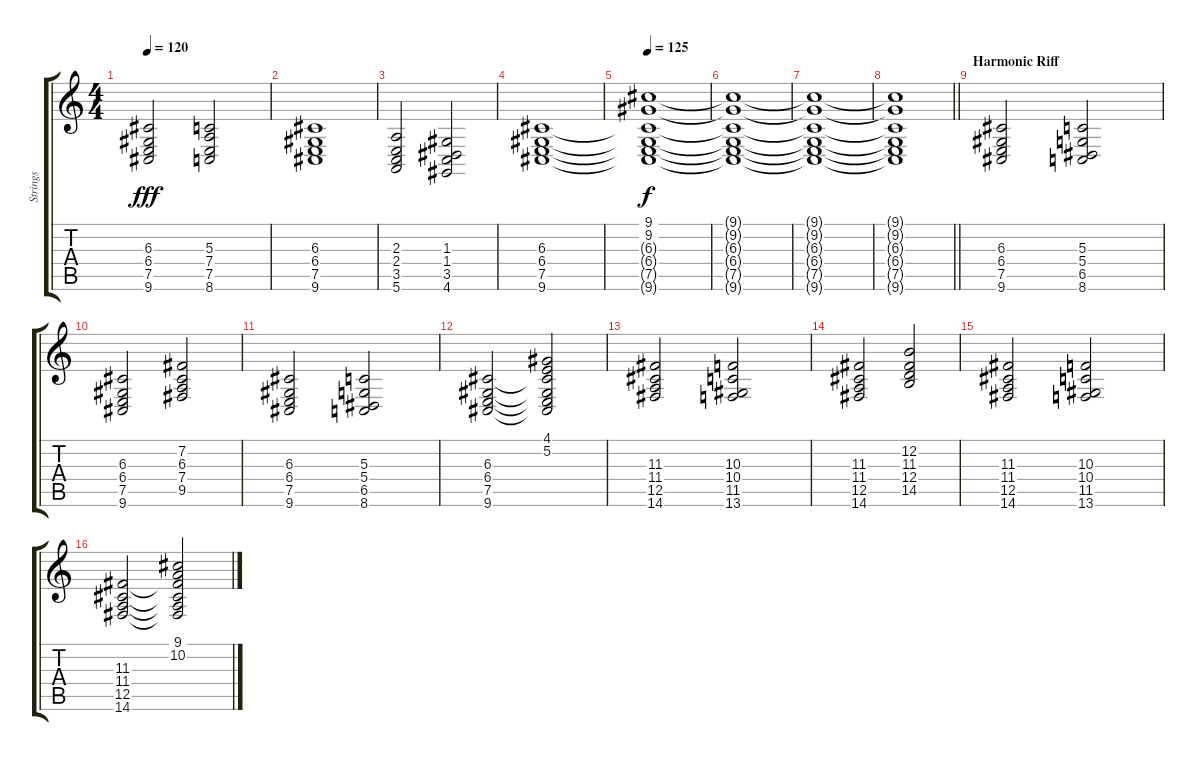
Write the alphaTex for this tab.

\track ("Strings" "Strings") {instrument stringensemble1}
\staff {score tabs}
\tuning (E4 B3 G3 D3 A2 E2) {hide}
\ts (4 4)
\tempo 120
\clef g2
\ks c
(6.3 6.4 7.5 9.6).2{dy fff} (5.3 7.4 7.5 8.6).2 |
(6.3 6.4 7.5 9.6).1 |
(2.3 2.4 3.5 5.6).2 (1.3 1.4 3.5 4.6).2 |
(6.3 6.4 7.5 9.6).1 |
\tempo 125
(9.1 9.2 6.3{t} 6.4{t} 7.5{t} 9.6{t}).1{dy f} |
(9.1{t} 9.2{t} 6.3{t} 6.4{t} 7.5{t} 9.6{t}).1 |
(9.1{t} 9.2{t} 6.3{t} 6.4{t} 7.5{t} 9.6{t}).1 |
\barLineRight lightlight
(9.1{t} 9.2{t} 6.3{t} 6.4{t} 7.5{t} 9.6{t}).1 |
\section ("" "Harmonic Riff")
(6.3 6.4 7.5 9.6).2 (5.3 5.4 6.5 8.6).2 |
(6.3 6.4 7.5 9.6).2 (7.2 6.3 7.4 9.5).2 |
(6.3 6.4 7.5 9.6).2 (5.3 5.4 6.5 8.6).2 |
(6.3 6.4 7.5 9.6).2 (4.1 5.2 6.3{t} 6.4{t} 7.5{t} 9.6{t}).2 |
(11.3 11.4 12.5 14.6).2 (10.3 10.4 11.5 13.6).2 |
(11.3 11.4 12.5 14.6).2 (12.2 11.3 12.4 14.5).2 |
(11.3 11.4 12.5 14.6).2 (10.3 10.4 11.5 13.6).2 |
(11.3 11.4 12.5 14.6).2 (9.1 10.2 11.3{t} 11.4{t} 12.5{t} 14.6{t}).2
